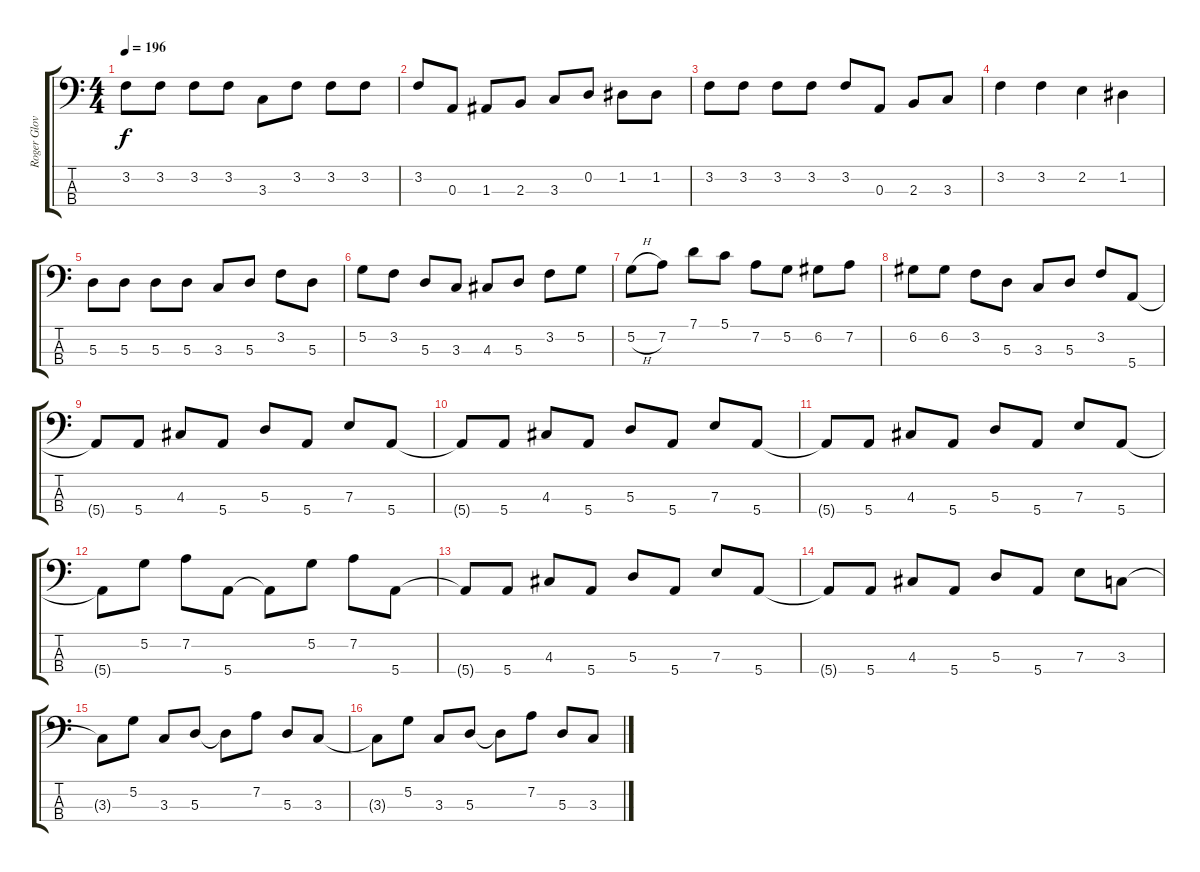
\track ("Roger Glover" "Roger Glov") {instrument electricbassfinger}
\staff {score tabs}
\tuning (G2 D2 A1 E1) {hide}
\ts (4 4)
\tempo 196
\clef f4
\ks c
3.2.8{dy f} 3.2.8 3.2.8 3.2.8 3.3.8 3.2.8 3.2.8 3.2.8 |
3.2.8 0.3.8 1.3.8 2.3.8 3.3.8 0.2.8 1.2.8 1.2.8 |
3.2.8 3.2.8 3.2.8 3.2.8 3.2.8 0.3.8 2.3.8 3.3.8 |
3.2.4 3.2.4 2.2.4 1.2.4 |
5.3.8 5.3.8 5.3.8 5.3.8 3.3.8 5.3.8 3.2.8 5.3.8 |
5.2.8 3.2.8 5.3.8 3.3.8 4.3.8 5.3.8 3.2.8 5.2.8 |
5.2{h}.8 7.2.8 7.1.8 5.1.8 7.2.8 5.2.8 6.2.8 7.2.8 |
6.2.8 6.2.8 3.2.8 5.3.8 3.3.8 5.3.8 3.2.8 5.4.8 |
5.4{t}.8 5.4.8 4.3.8 5.4.8 5.3.8 5.4.8 7.3.8 5.4.8 |
5.4{t}.8 5.4.8 4.3.8 5.4.8 5.3.8 5.4.8 7.3.8 5.4.8 |
5.4{t}.8 5.4.8 4.3.8 5.4.8 5.3.8 5.4.8 7.3.8 5.4.8 |
5.4{t}.8 5.2.8 7.2.8 5.4.8 5.4{t}.8 5.2.8 7.2.8 5.4.8 |
5.4{t}.8 5.4.8 4.3.8 5.4.8 5.3.8 5.4.8 7.3.8 5.4.8 |
5.4{t}.8 5.4.8 4.3.8 5.4.8 5.3.8 5.4.8 7.3.8 3.3.8 |
3.3{t}.8 5.2.8 3.3.8 5.3.8 5.3{t}.8 7.2.8 5.3.8 3.3.8 |
3.3{t}.8 5.2.8 3.3.8 5.3.8 5.3{t}.8 7.2.8 5.3.8 3.3.8
